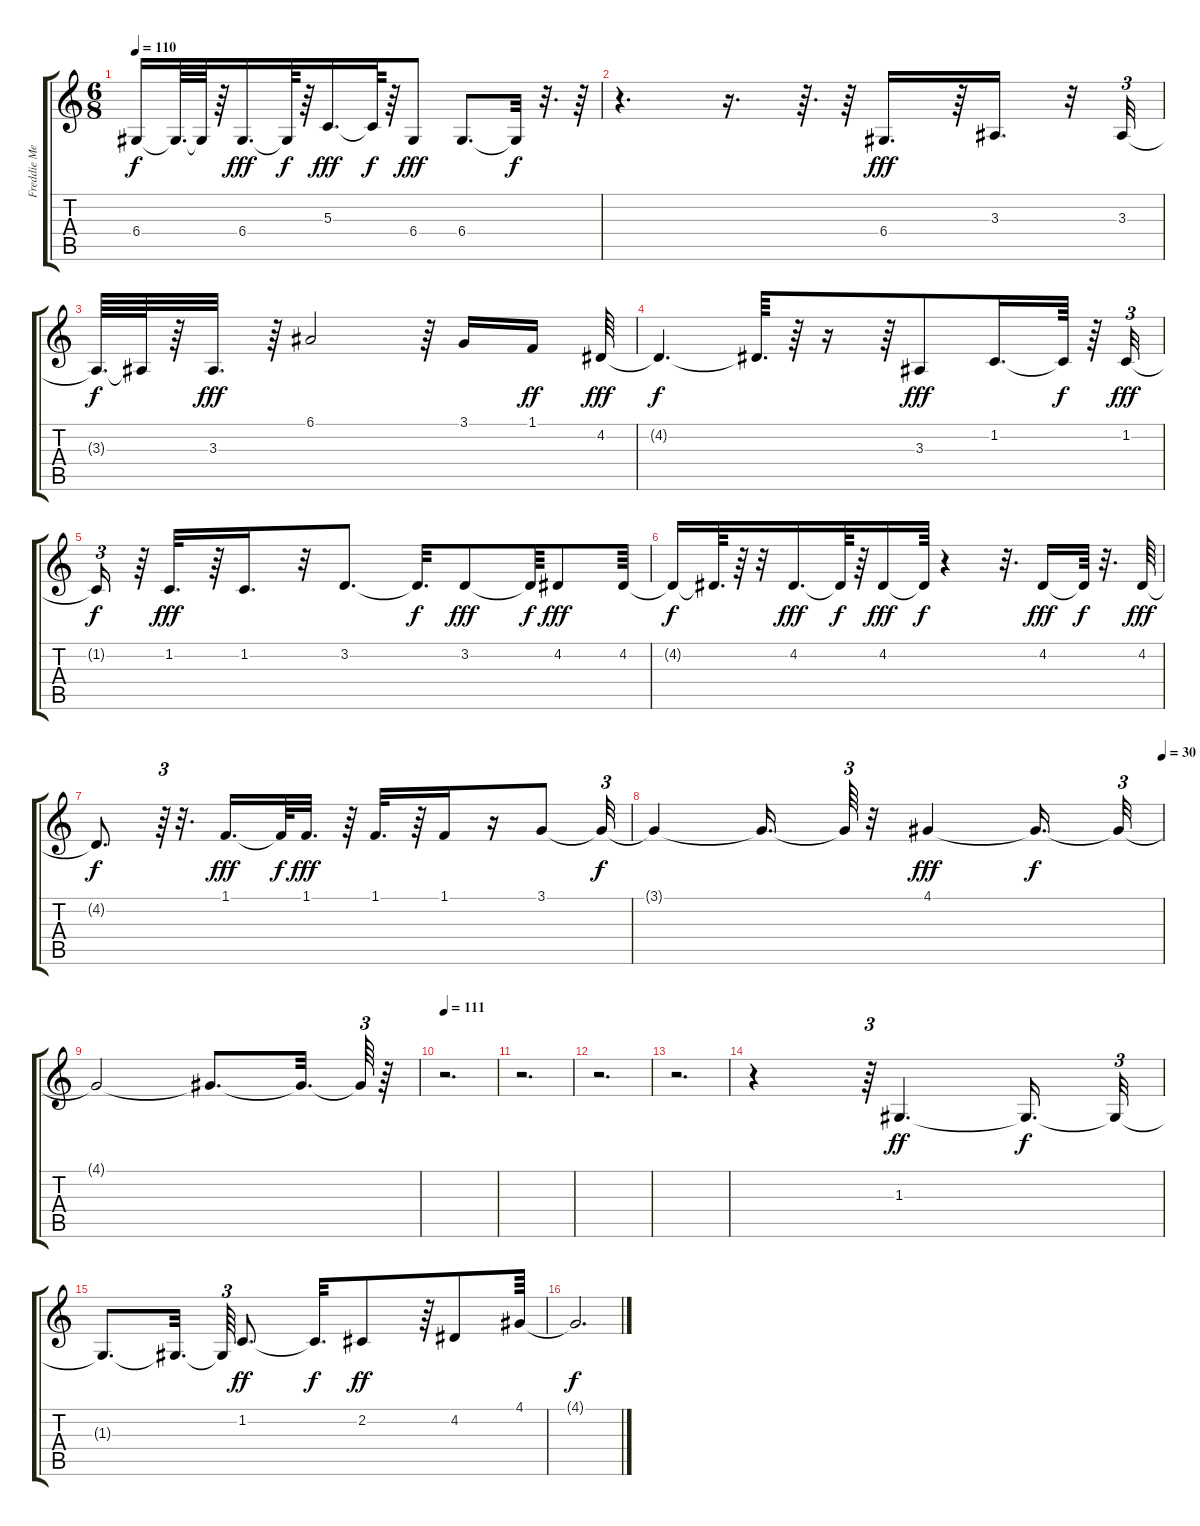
\track ("Freddie Mercury Voice" "Freddie Me") {mute instrument altosax}
\staff {score tabs}
\tuning (E4 B3 G3 D3 A2 E2) {hide}
\ts (6 8)
\tempo 110
\clef g2
\ks c
6.4{t}.16{dy f} 6.4{t}.64{d} 6.4{t}.64 r.64 6.4.16{d dy fff} 6.4{t}.64{dy f} r.64 5.3.16{d dy fff} 5.3{t}.64{dy f} r.64 6.4.8{dy fff} 6.4.8{d} 6.4{t}.32{dy f} r.32{d} r.64 |
r.4{d} r.16{d} r.64{d} r.64 6.4.16{d dy fff} r.64 3.3.16{d} r.32 3.3.32{tu (3 2)} |
3.3{t}.64{d dy f} 3.3{t}.64 r.64 3.3.32{d dy fff} r.64 6.1.2 r.64 3.1.16 1.1.16{dy ff} 4.2.64{dy fff} |
4.2{t}.4{d dy f} 4.2{t}.64{d} r.64 r.16 r.64 3.3.8{dy fff} 1.2.16{d} 1.2{t}.64{dy f} r.64 1.2.32{tu (3 2) dy fff} |
1.2{t}.16{tu (3 2) dy f} r.64 1.2.32{d dy fff} r.64 1.2.16{d} r.32 3.2.8{d} 3.2{t}.32{d dy f} 3.2.8{dy fff} 3.2{t}.64{dy f} 4.2.8{dy fff} 4.2.64 |
4.2{t}.16{dy f} 4.2{t}.64{d} r.64 r.32 4.2.16{d dy fff} 4.2{t}.64{dy f} r.64 4.2.16{dy fff} 4.2{t}.64{dy f} r.4 r.32{d} 4.2.16{dy fff} 4.2{t}.64{dy f} r.32{d} 4.2.64{dy fff} |
4.2{t}.8{d dy f} r.64{tu (3 2)} r.32{d} 1.1.16{d dy fff} 1.1{t}.64{dy f} 1.1.32{d dy fff} r.64 1.1.32{d} r.64 1.1.16 r.16 3.1.8 3.1{t}.32{tu (3 2) dy f} |
\tempo (30 1)
3.1{t}.4 3.1{t}.16{d} 3.1{t}.64{tu (3 2)} r.32 4.1.4{dy fff} 4.1{t}.16{d dy f} 4.1{t}.32{tu (3 2)} |
4.1{t}.2 4.1{t}.8{d} 4.1{t}.32{d} 4.1{t}.64{tu (3 2)} r.64 |
\tempo 111
r.2{d} |
r.2{d} |
r.2{d} |
r.2{d} |
r.4 r.64{tu (3 2)} 1.3.4{d dy ff} 1.3{t}.16{d dy f} 1.3{t}.32{tu (3 2)} |
1.3{t}.8{d} 1.3{t}.32{d beam splitsecondary} 1.3{t}.64{tu (3 2)} 1.2.8{d dy ff} 1.2{t}.32{d dy f} 2.2.8{dy ff} r.64 4.2.8 4.1.64 |
4.1{t}.2{d dy f}
